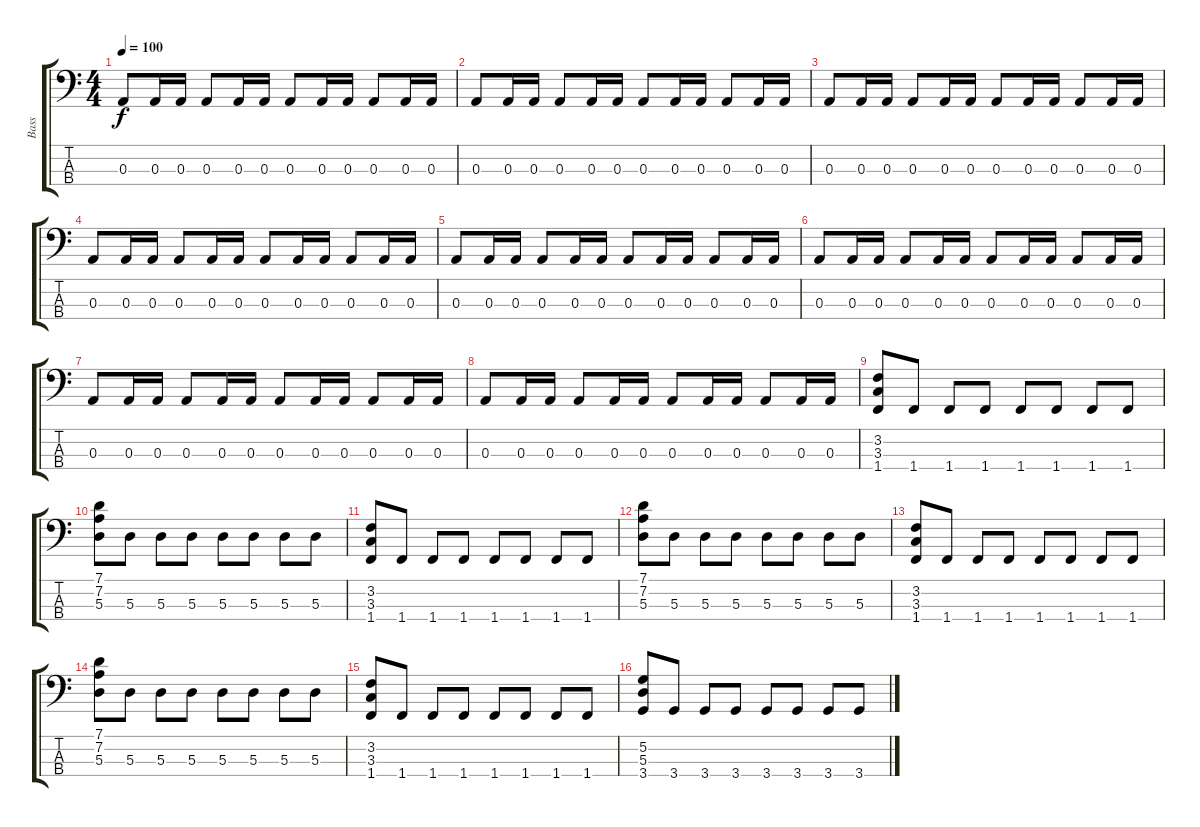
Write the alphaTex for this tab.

\track ("Bass" "Bass") {instrument electricbassfinger}
\staff {score tabs}
\tuning (G2 D2 A1 E1) {hide}
\ts (4 4)
\tempo 100
\clef f4
\ks c
0.3.8{dy f} 0.3.16 0.3.16 0.3.8 0.3.16 0.3.16 0.3.8 0.3.16 0.3.16 0.3.8 0.3.16 0.3.16 |
0.3.8 0.3.16 0.3.16 0.3.8 0.3.16 0.3.16 0.3.8 0.3.16 0.3.16 0.3.8 0.3.16 0.3.16 |
0.3.8 0.3.16 0.3.16 0.3.8 0.3.16 0.3.16 0.3.8 0.3.16 0.3.16 0.3.8 0.3.16 0.3.16 |
0.3.8 0.3.16 0.3.16 0.3.8 0.3.16 0.3.16 0.3.8 0.3.16 0.3.16 0.3.8 0.3.16 0.3.16 |
0.3.8 0.3.16 0.3.16 0.3.8 0.3.16 0.3.16 0.3.8 0.3.16 0.3.16 0.3.8 0.3.16 0.3.16 |
0.3.8 0.3.16 0.3.16 0.3.8 0.3.16 0.3.16 0.3.8 0.3.16 0.3.16 0.3.8 0.3.16 0.3.16 |
0.3.8 0.3.16 0.3.16 0.3.8 0.3.16 0.3.16 0.3.8 0.3.16 0.3.16 0.3.8 0.3.16 0.3.16 |
0.3.8 0.3.16 0.3.16 0.3.8 0.3.16 0.3.16 0.3.8 0.3.16 0.3.16 0.3.8 0.3.16 0.3.16 |
(3.2 3.3 1.4).8 1.4.8 1.4.8 1.4.8 1.4.8 1.4.8 1.4.8 1.4.8 |
(7.1 7.2 5.3).8 5.3.8 5.3.8 5.3.8 5.3.8 5.3.8 5.3.8 5.3.8 |
(3.2 3.3 1.4).8 1.4.8 1.4.8 1.4.8 1.4.8 1.4.8 1.4.8 1.4.8 |
(7.1 7.2 5.3).8 5.3.8 5.3.8 5.3.8 5.3.8 5.3.8 5.3.8 5.3.8 |
(3.2 3.3 1.4).8 1.4.8 1.4.8 1.4.8 1.4.8 1.4.8 1.4.8 1.4.8 |
(7.1 7.2 5.3).8 5.3.8 5.3.8 5.3.8 5.3.8 5.3.8 5.3.8 5.3.8 |
(3.2 3.3 1.4).8 1.4.8 1.4.8 1.4.8 1.4.8 1.4.8 1.4.8 1.4.8 |
(5.2 5.3 3.4).8 3.4.8 3.4.8 3.4.8 3.4.8 3.4.8 3.4.8 3.4.8
